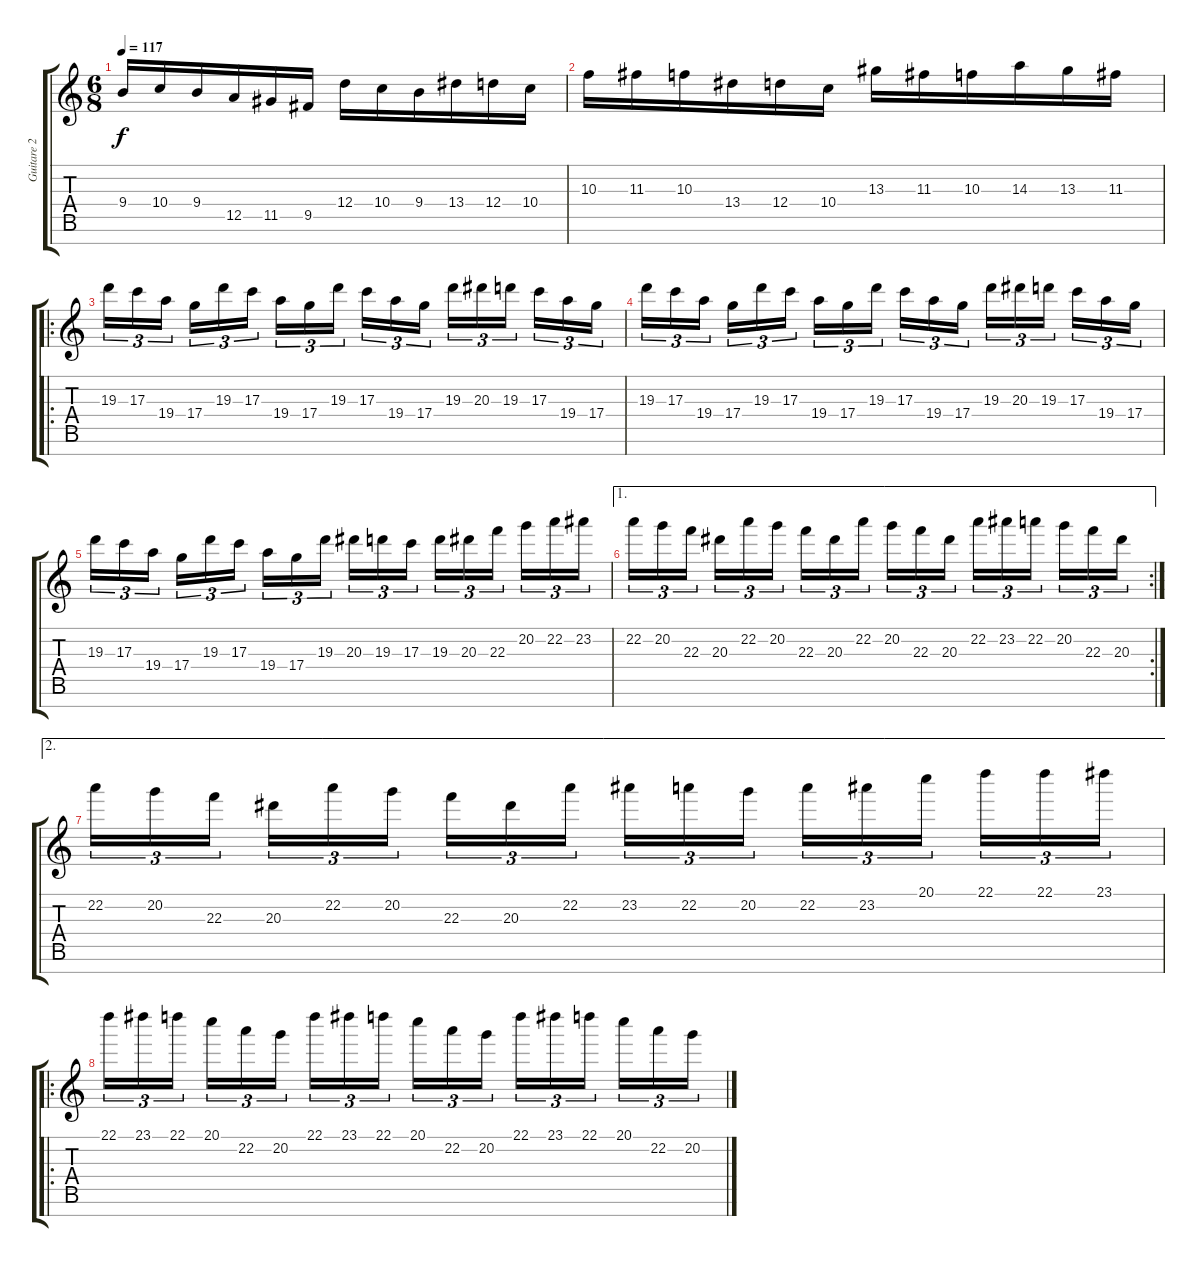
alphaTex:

\track ("Guitare 2" "Guitare 2") {instrument distortionguitar}
\staff {score tabs}
\tuning (E4 B3 G3 D3 A2 E2 B1) {hide}
\ts (6 8)
\tempo 117
\clef g2
\ks c
9.4.16{dy f} 10.4.16 9.4.16 12.5.16 11.5.16 9.5.16 12.4.16 10.4.16 9.4.16 13.4.16 12.4.16 10.4.16 |
10.3.16 11.3.16 10.3.16 13.4.16 12.4.16 10.4.16 13.3.16 11.3.16 10.3.16 14.3.16 13.3.16 11.3.16 |
\ro
19.3.16{tu (3 2)} 17.3.16{tu (3 2)} 19.4.16{tu (3 2)} 17.4.16{tu (3 2)} 19.3.16{tu (3 2)} 17.3.16{tu (3 2)} 19.4.16{tu (3 2)} 17.4.16{tu (3 2)} 19.3.16{tu (3 2)} 17.3.16{tu (3 2)} 19.4.16{tu (3 2)} 17.4.16{tu (3 2)} 19.3.16{tu (3 2)} 20.3.16{tu (3 2)} 19.3.16{tu (3 2)} 17.3.16{tu (3 2)} 19.4.16{tu (3 2)} 17.4.16{tu (3 2)} |
19.3.16{tu (3 2)} 17.3.16{tu (3 2)} 19.4.16{tu (3 2)} 17.4.16{tu (3 2)} 19.3.16{tu (3 2)} 17.3.16{tu (3 2)} 19.4.16{tu (3 2)} 17.4.16{tu (3 2)} 19.3.16{tu (3 2)} 17.3.16{tu (3 2)} 19.4.16{tu (3 2)} 17.4.16{tu (3 2)} 19.3.16{tu (3 2)} 20.3.16{tu (3 2)} 19.3.16{tu (3 2)} 17.3.16{tu (3 2)} 19.4.16{tu (3 2)} 17.4.16{tu (3 2)} |
19.3.16{tu (3 2)} 17.3.16{tu (3 2)} 19.4.16{tu (3 2)} 17.4.16{tu (3 2)} 19.3.16{tu (3 2)} 17.3.16{tu (3 2)} 19.4.16{tu (3 2)} 17.4.16{tu (3 2)} 19.3.16{tu (3 2)} 20.3.16{tu (3 2)} 19.3.16{tu (3 2)} 17.3.16{tu (3 2)} 19.3.16{tu (3 2)} 20.3.16{tu (3 2)} 22.3.16{tu (3 2)} 20.2.16{tu (3 2)} 22.2.16{tu (3 2)} 23.2.16{tu (3 2)} |
\ae 1
\rc 2
22.2.16{tu (3 2)} 20.2.16{tu (3 2)} 22.3.16{tu (3 2)} 20.3.16{tu (3 2)} 22.2.16{tu (3 2)} 20.2.16{tu (3 2)} 22.3.16{tu (3 2)} 20.3.16{tu (3 2)} 22.2.16{tu (3 2)} 20.2.16{tu (3 2)} 22.3.16{tu (3 2)} 20.3.16{tu (3 2)} 22.2.16{tu (3 2)} 23.2.16{tu (3 2)} 22.2.16{tu (3 2)} 20.2.16{tu (3 2)} 22.3.16{tu (3 2)} 20.3.16{tu (3 2)} |
\ae 2
22.2.16{tu (3 2)} 20.2.16{tu (3 2)} 22.3.16{tu (3 2)} 20.3.16{tu (3 2)} 22.2.16{tu (3 2)} 20.2.16{tu (3 2)} 22.3.16{tu (3 2)} 20.3.16{tu (3 2)} 22.2.16{tu (3 2)} 23.2.16{tu (3 2)} 22.2.16{tu (3 2)} 20.2.16{tu (3 2)} 22.2.16{tu (3 2)} 23.2.16{tu (3 2)} 20.1.16{tu (3 2)} 22.1.16{tu (3 2)} 22.1.16{tu (3 2)} 23.1.16{tu (3 2)} |
\ro
22.1.16{tu (3 2)} 23.1.16{tu (3 2)} 22.1.16{tu (3 2)} 20.1.16{tu (3 2)} 22.2.16{tu (3 2)} 20.2.16{tu (3 2)} 22.1.16{tu (3 2)} 23.1.16{tu (3 2)} 22.1.16{tu (3 2)} 20.1.16{tu (3 2)} 22.2.16{tu (3 2)} 20.2.16{tu (3 2)} 22.1.16{tu (3 2)} 23.1.16{tu (3 2)} 22.1.16{tu (3 2)} 20.1.16{tu (3 2)} 22.2.16{tu (3 2)} 20.2.16{tu (3 2)}
